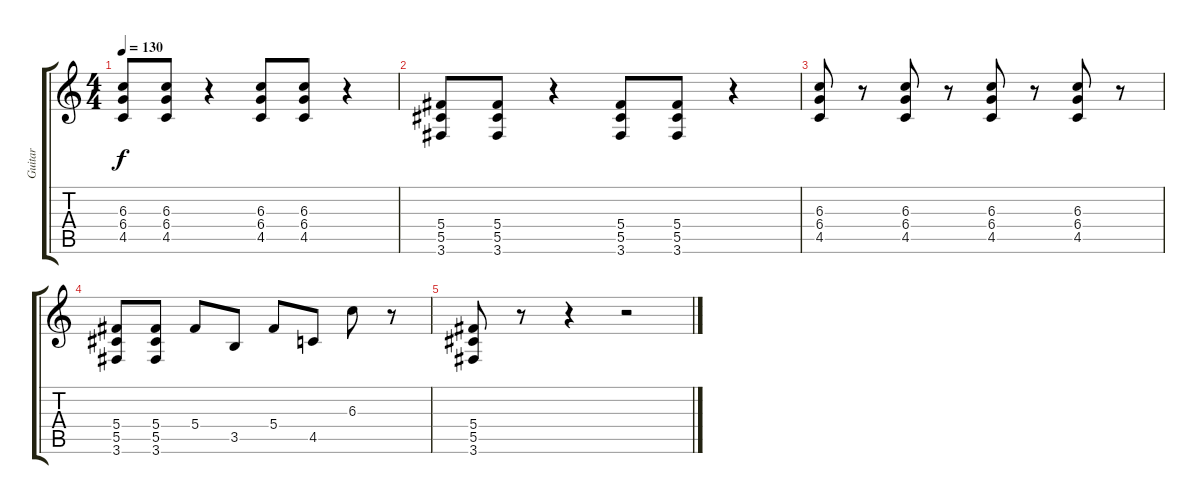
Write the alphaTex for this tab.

\track ("Guitar" "Guitar") {instrument distortionguitar}
\staff {score tabs}
\tuning (Eb4 Bb3 Gb3 Db3 Ab2 Eb2) {hide}
\ts (4 4)
\tempo 130
\clef g2
\ks c
(6.3 6.4 4.5).8{dy f} (6.3 6.4 4.5).8 r.4 (6.3 6.4 4.5).8 (6.3 6.4 4.5).8 r.4 |
(5.4 5.5 3.6).8 (5.4 5.5 3.6).8 r.4 (5.4 5.5 3.6).8 (5.4 5.5 3.6).8 r.4 |
(6.3 6.4 4.5).8 r.8 (6.3 6.4 4.5).8 r.8 (6.3 6.4 4.5).8 r.8 (6.3 6.4 4.5).8 r.8 |
(5.4 5.5 3.6).8 (5.4 5.5 3.6).8 5.4.8 3.5.8 5.4.8 4.5.8 6.3.8 r.8 |
(5.4 5.5 3.6).8 r.8 r.4 r.2
